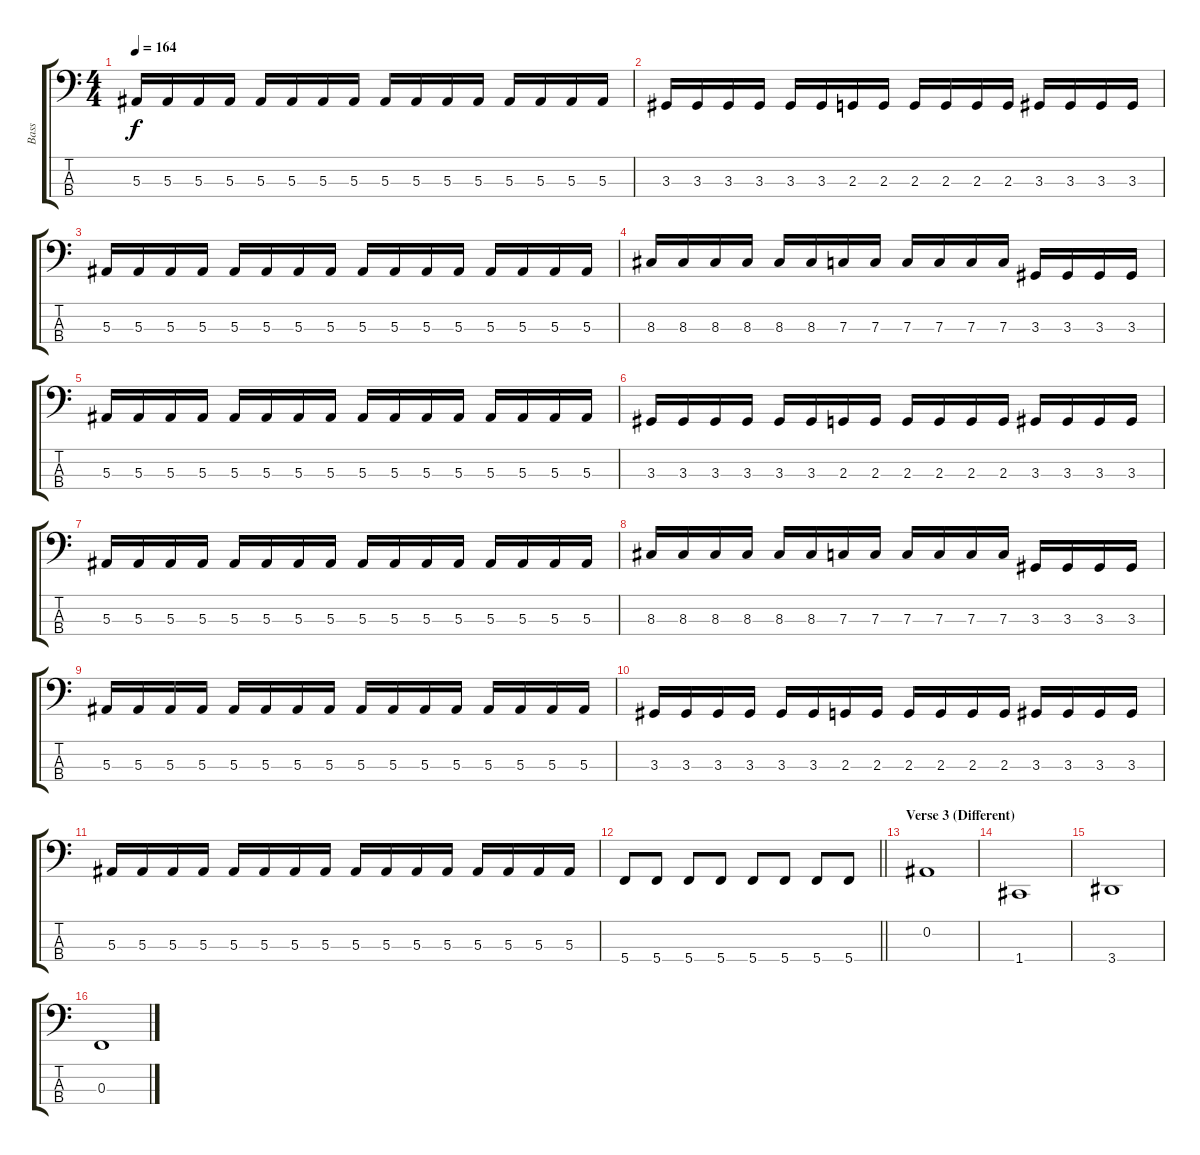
\track ("Bass" "Bass") {instrument electricbasspick}
\staff {score tabs}
\tuning (Eb2 Bb1 F1 C1) {hide}
\ts (4 4)
\tempo 164
\clef f4
\ks c
5.3.16{dy f} 5.3.16 5.3.16 5.3.16 5.3.16 5.3.16 5.3.16 5.3.16 5.3.16 5.3.16 5.3.16 5.3.16 5.3.16 5.3.16 5.3.16 5.3.16 |
3.3.16 3.3.16 3.3.16 3.3.16 3.3.16 3.3.16 2.3.16 2.3.16 2.3.16 2.3.16 2.3.16 2.3.16 3.3.16 3.3.16 3.3.16 3.3.16 |
5.3.16 5.3.16 5.3.16 5.3.16 5.3.16 5.3.16 5.3.16 5.3.16 5.3.16 5.3.16 5.3.16 5.3.16 5.3.16 5.3.16 5.3.16 5.3.16 |
8.3.16 8.3.16 8.3.16 8.3.16 8.3.16 8.3.16 7.3.16 7.3.16 7.3.16 7.3.16 7.3.16 7.3.16 3.3.16 3.3.16 3.3.16 3.3.16 |
5.3.16 5.3.16 5.3.16 5.3.16 5.3.16 5.3.16 5.3.16 5.3.16 5.3.16 5.3.16 5.3.16 5.3.16 5.3.16 5.3.16 5.3.16 5.3.16 |
3.3.16 3.3.16 3.3.16 3.3.16 3.3.16 3.3.16 2.3.16 2.3.16 2.3.16 2.3.16 2.3.16 2.3.16 3.3.16 3.3.16 3.3.16 3.3.16 |
5.3.16 5.3.16 5.3.16 5.3.16 5.3.16 5.3.16 5.3.16 5.3.16 5.3.16 5.3.16 5.3.16 5.3.16 5.3.16 5.3.16 5.3.16 5.3.16 |
8.3.16 8.3.16 8.3.16 8.3.16 8.3.16 8.3.16 7.3.16 7.3.16 7.3.16 7.3.16 7.3.16 7.3.16 3.3.16 3.3.16 3.3.16 3.3.16 |
5.3.16 5.3.16 5.3.16 5.3.16 5.3.16 5.3.16 5.3.16 5.3.16 5.3.16 5.3.16 5.3.16 5.3.16 5.3.16 5.3.16 5.3.16 5.3.16 |
3.3.16 3.3.16 3.3.16 3.3.16 3.3.16 3.3.16 2.3.16 2.3.16 2.3.16 2.3.16 2.3.16 2.3.16 3.3.16 3.3.16 3.3.16 3.3.16 |
5.3.16 5.3.16 5.3.16 5.3.16 5.3.16 5.3.16 5.3.16 5.3.16 5.3.16 5.3.16 5.3.16 5.3.16 5.3.16 5.3.16 5.3.16 5.3.16 |
\barLineRight lightlight
5.4.8 5.4.8 5.4.8 5.4.8 5.4.8 5.4.8 5.4.8 5.4.8 |
\section ("" "Verse 3 (Different)")
0.2.1 |
1.4.1 |
3.4.1 |
0.3.1
